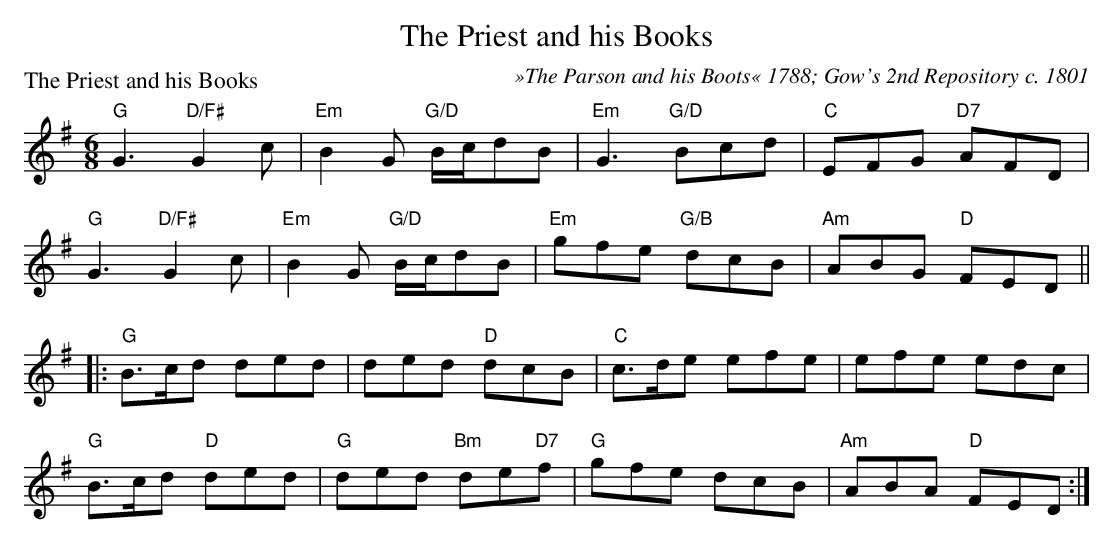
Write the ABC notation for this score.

X:1
T:The Priest and his Books
P:The Priest and his Books
C:»The Parson and his Boots« 1788; Gow's 2nd Repository c. 1801
M:6/8
L:1/8
K:G
V:1
%%staves (1 2)
[V:1]   "G"G3 "D/F#"G2c|"Em"B2G "G/D"B/c/dB|"Em"G3 "G/D"Bcd|"C"EFG "D7"AFD|
[V:1]   "G"G3 "D/F#"G2c|"Em"B2G "G/D"B/c/dB|"Em"gfe "G/B"dcB|"Am"ABG "D"FED||
[V:1] |:"G"B>cd ded|ded "D"dcB|"C"c>de efe|efe edc|
[V:1]   "G"B>cd "D"ded|"G"ded "Bm"de"D7"f|"G"gfe dcB|"Am"ABA "D"FED:|
